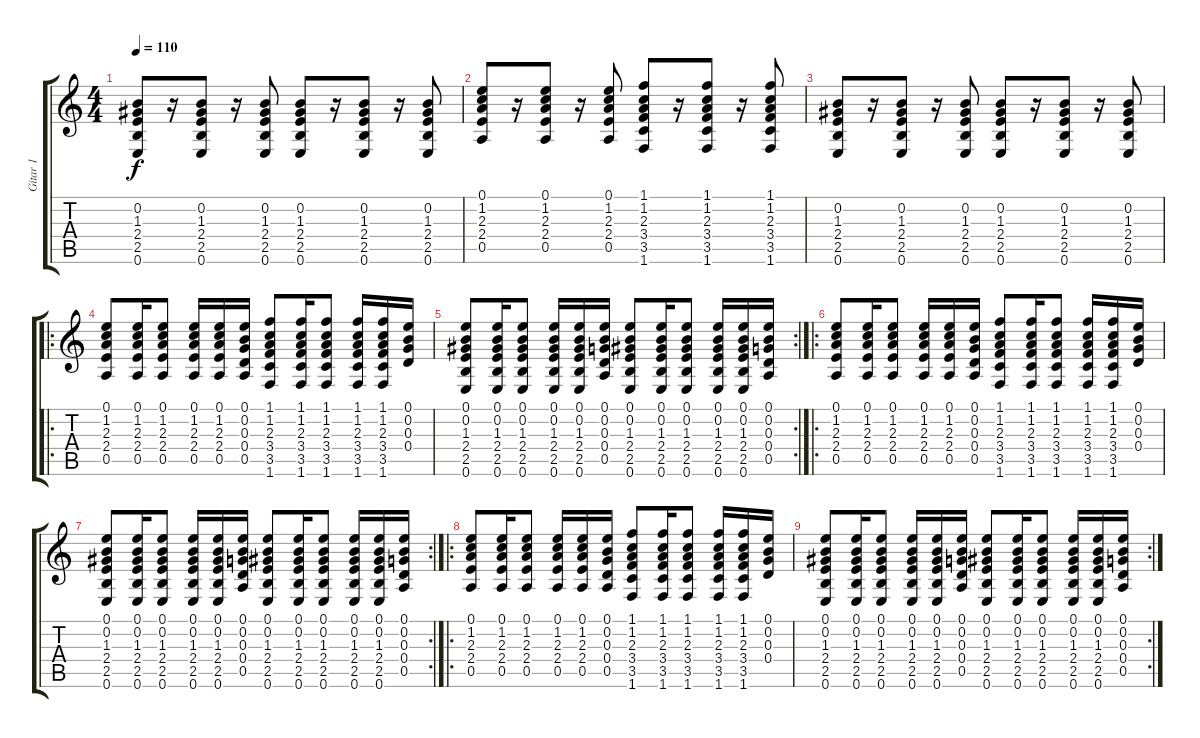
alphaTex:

\track ("Gitar 1" "Gitar 1") {instrument distortionguitar}
\staff {score tabs}
\tuning (E4 B3 G3 D3 A2 E2) {hide}
\ts (4 4)
\tempo 110
\clef g2
\ks c
(0.2 1.3 2.4 2.5 0.6).8{dy f} r.16 (0.2 1.3 2.4 2.5 0.6).8 r.16 (0.2 1.3 2.4 2.5 0.6).8 (0.2 1.3 2.4 2.5 0.6).8 r.16 (0.2 1.3 2.4 2.5 0.6).8 r.16 (0.2 1.3 2.4 2.5 0.6).8 |
(0.1 1.2 2.3 2.4 0.5).8 r.16 (0.1 1.2 2.3 2.4 0.5).8 r.16 (0.1 1.2 2.3 2.4 0.5).8 (1.1 1.2 2.3 3.4 3.5 1.6).8 r.16 (1.1 1.2 2.3 3.4 3.5 1.6).8 r.16 (1.1 1.2 2.3 3.4 3.5 1.6).8 |
(0.2 1.3 2.4 2.5 0.6).8 r.16 (0.2 1.3 2.4 2.5 0.6).8 r.16 (0.2 1.3 2.4 2.5 0.6).8 (0.2 1.3 2.4 2.5 0.6).8 r.16 (0.2 1.3 2.4 2.5 0.6).8 r.16 (0.2 1.3 2.4 2.5 0.6).8 |
\ro
(0.1 1.2 2.3 2.4 0.5).8 (0.1 1.2 2.3 2.4 0.5).16 (0.1 1.2 2.3 2.4 0.5).8 (0.1 1.2 2.3 2.4 0.5).16 (0.1 1.2 2.3 2.4 0.5).16 (0.1 0.2 0.3 0.4 0.5).16 (1.1 1.2 2.3 3.4 3.5 1.6).8 (1.1 1.2 2.3 3.4 3.5 1.6).16 (1.1 1.2 2.3 3.4 3.5 1.6).8 (1.1 1.2 2.3 3.4 3.5 1.6).16 (1.1 1.2 2.3 3.4 3.5 1.6).16 (0.1 0.2 0.3 0.4).16 |
\rc 2
(0.1 0.2 1.3 2.4 2.5 0.6).8 (0.1 0.2 1.3 2.4 2.5 0.6).16 (0.1 0.2 1.3 2.4 2.5 0.6).8 (0.1 0.2 1.3 2.4 2.5 0.6).16 (0.1 0.2 1.3 2.4 2.5 0.6).16 (0.1 0.2 0.3 0.4 0.5).16 (0.1 0.2 1.3 2.4 2.5 0.6).8 (0.1 0.2 1.3 2.4 2.5 0.6).16 (0.1 0.2 1.3 2.4 2.5 0.6).8 (0.1 0.2 1.3 2.4 2.5 0.6).16 (0.1 0.2 1.3 2.4 2.5 0.6).16 (0.1 0.2 0.3 0.4 0.5).16 |
\ro
(0.1 1.2 2.3 2.4 0.5).8{volume 7} (0.1 1.2 2.3 2.4 0.5).16 (0.1 1.2 2.3 2.4 0.5).8 (0.1 1.2 2.3 2.4 0.5).16 (0.1 1.2 2.3 2.4 0.5).16 (0.1 0.2 0.3 0.4 0.5).16 (1.1 1.2 2.3 3.4 3.5 1.6).8 (1.1 1.2 2.3 3.4 3.5 1.6).16 (1.1 1.2 2.3 3.4 3.5 1.6).8 (1.1 1.2 2.3 3.4 3.5 1.6).16 (1.1 1.2 2.3 3.4 3.5 1.6).16 (0.1 0.2 0.3 0.4).16 |
\rc 2
(0.1 0.2 1.3 2.4 2.5 0.6).8 (0.1 0.2 1.3 2.4 2.5 0.6).16 (0.1 0.2 1.3 2.4 2.5 0.6).8 (0.1 0.2 1.3 2.4 2.5 0.6).16 (0.1 0.2 1.3 2.4 2.5 0.6).16 (0.1 0.2 0.3 0.4 0.5).16 (0.1 0.2 1.3 2.4 2.5 0.6).8 (0.1 0.2 1.3 2.4 2.5 0.6).16 (0.1 0.2 1.3 2.4 2.5 0.6).8 (0.1 0.2 1.3 2.4 2.5 0.6).16 (0.1 0.2 1.3 2.4 2.5 0.6).16 (0.1 0.2 0.3 0.4 0.5).16 |
\ro
(0.1 1.2 2.3 2.4 0.5).8{volume 4} (0.1 1.2 2.3 2.4 0.5).16 (0.1 1.2 2.3 2.4 0.5).8 (0.1 1.2 2.3 2.4 0.5).16 (0.1 1.2 2.3 2.4 0.5).16 (0.1 0.2 0.3 0.4 0.5).16 (1.1 1.2 2.3 3.4 3.5 1.6).8 (1.1 1.2 2.3 3.4 3.5 1.6).16 (1.1 1.2 2.3 3.4 3.5 1.6).8 (1.1 1.2 2.3 3.4 3.5 1.6).16 (1.1 1.2 2.3 3.4 3.5 1.6).16 (0.1 0.2 0.3 0.4).16 |
\rc 2
(0.1 0.2 1.3 2.4 2.5 0.6).8 (0.1 0.2 1.3 2.4 2.5 0.6).16 (0.1 0.2 1.3 2.4 2.5 0.6).8 (0.1 0.2 1.3 2.4 2.5 0.6).16 (0.1 0.2 1.3 2.4 2.5 0.6).16 (0.1 0.2 0.3 0.4 0.5).16 (0.1 0.2 1.3 2.4 2.5 0.6).8 (0.1 0.2 1.3 2.4 2.5 0.6).16 (0.1 0.2 1.3 2.4 2.5 0.6).8 (0.1 0.2 1.3 2.4 2.5 0.6).16 (0.1 0.2 1.3 2.4 2.5 0.6).16 (0.1 0.2 0.3 0.4 0.5).16
